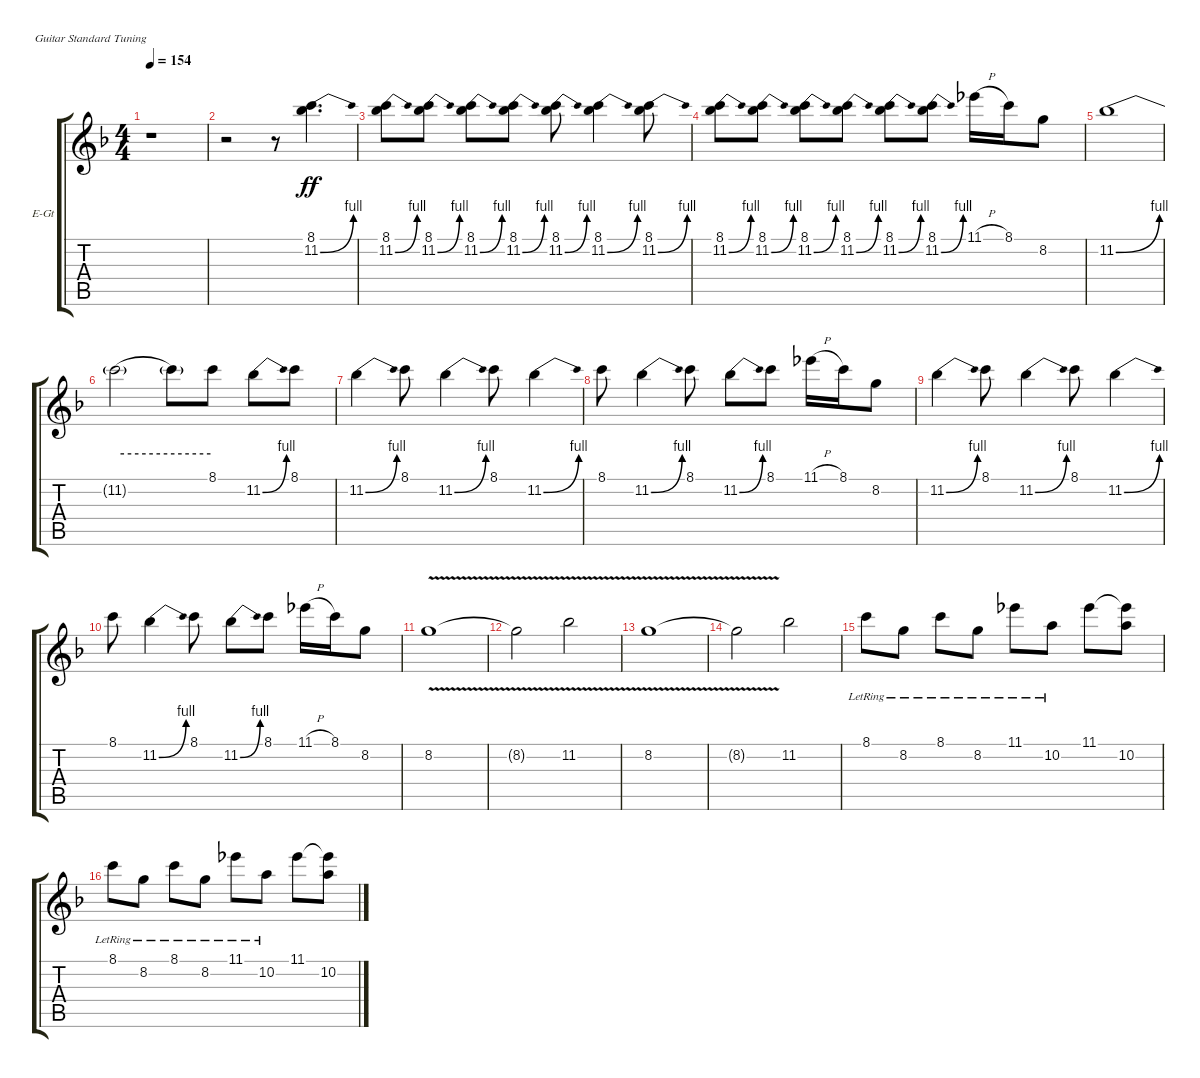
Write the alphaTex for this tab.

\bracketExtendMode groupsimilarinstruments
\firstSystemTrackNameOrientation horizontal
\otherSystemsTrackNameOrientation horizontal
\track ("Albert Hammond Jr." "E-Gt") {instrument overdrivenguitar}
\staff {score tabs}
\tuning (E4 B3 G3 D3 A2 E2)
\ts (4 4)
\tempo 154
\clef g2
\ks f
r.1{dy ff} |
r.2 r.8 (8.1 11.2{be (bend 0 0 15 4)}).4{d} |
(8.1 11.2{be (bend 0 0 60 4)}).8 (8.1 11.2{be (bend 0 0 60 4)}).8 (8.1 11.2{be (bend 0 0 60 4)}).8 (8.1 11.2{be (bend 0 0 60 4)}).8 (8.1 11.2{be (bend 0 0 60 4)}).8 (8.1 11.2{be (bend 0 0 60 4)}).4 (8.1 11.2{be (bend 0 0 60 4)}).8 |
(8.1 11.2{be (bend 0 0 60 4)}).8 (8.1 11.2{be (bend 0 0 60 4)}).8 (8.1 11.2{be (bend 0 0 60 4)}).8 (8.1 11.2{be (bend 0 0 60 4)}).8 (8.1 11.2{be (bend 0 0 60 4)}).8 (8.1 11.2{be (bend 0 0 60 4)}).8 11.1{h}.16 8.1.16 8.2.8 |
11.2{be (bend 0 0 60 4)}.1 |
11.2{be (hold 0 4 60 4) t}.2 11.2{t}.8 8.1.8 11.2{be (bend 0 0 43.8 4)}.8 8.1.8 |
11.2{be (bend 0 0 60 4)}.4 8.1.8 11.2{be (bend 0 0 60 4)}.4 8.1.8 11.2{be (bend 0 0 60 4)}.4 |
8.1.8 11.2{be (bend 0 0 60 4)}.4 8.1.8 11.2{be (bend 0 0 60 4)}.8 8.1.8 11.1{h}.16 8.1.16 8.2.8 |
11.2{be (bend 0 0 60 4)}.4 8.1.8 11.2{be (bend 0 0 60 4)}.4 8.1.8 11.2{be (bend 0 0 60 4)}.4 |
8.1.8 11.2{be (bend 0 0 60 4)}.4 8.1.8 11.2{be (bend 0 0 60 4)}.8 8.1.8 11.1{h}.16 8.1.16 8.2.8 |
8.2{v}.1 |
8.2{v t}.2 11.2{v}.2 |
8.2{v}.1 |
8.2{v t}.2 11.2.2 |
8.1{lr}.8 8.2{lr}.8 8.1{lr}.8 8.2{lr}.8 11.1{lr}.8 10.2{lr}.8 11.1.8 (10.2 11.1{t}).8 |
8.1{lr}.8 8.2{lr}.8 8.1{lr}.8 8.2{lr}.8 11.1{lr}.8 10.2{lr}.8 11.1.8 (10.2 11.1{t}).8
